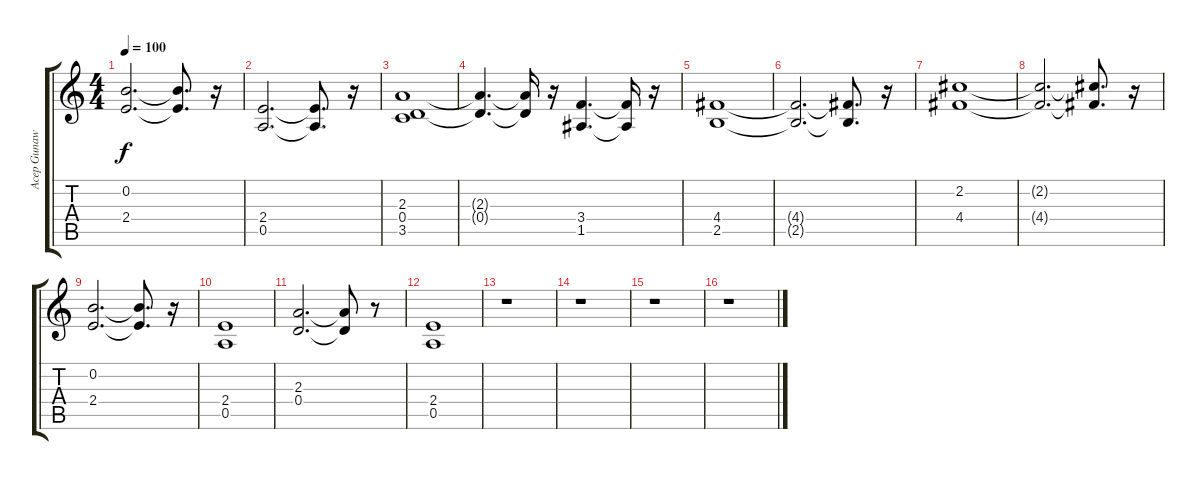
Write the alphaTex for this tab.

\track ("Acep Gunawan Dist" "Acep Gunaw") {instrument distortionguitar}
\staff {score tabs}
\tuning (E4 B3 G3 D3 A2 E2) {hide}
\ts (4 4)
\tempo 100
\clef g2
\ks c
(0.2 2.4).2{d dy f} (0.2{t} 2.4{t}).8{d} r.16 |
(2.4 0.5).2{d} (2.4{t} 0.5{t}).8{d} r.16 |
(2.3 0.4 3.5).1 |
(2.3{t} 0.4{t}).4{d} (2.3{t} 0.4{t}).16 r.16 (3.4 1.5).4{d} (3.4{t} 1.5{t}).16 r.16 |
(4.4 2.5).1 |
(4.4{t} 2.5{t}).2{d} (4.4{t} 2.5{t}).8{d} r.16 |
(2.2 4.4).1 |
(2.2{t} 4.4{t}).2{d} (2.2{t} 4.4{t}).8{d} r.16 |
(0.2 2.4).2{d} (0.2{t} 2.4{t}).8{d} r.16 |
(2.4 0.5).1 |
(2.3 0.4).2{d} (2.3{t} 0.4{t}).8 r.8 |
(2.4 0.5).1 |
r.1 |
r.1 |
r.1 |
r.1
